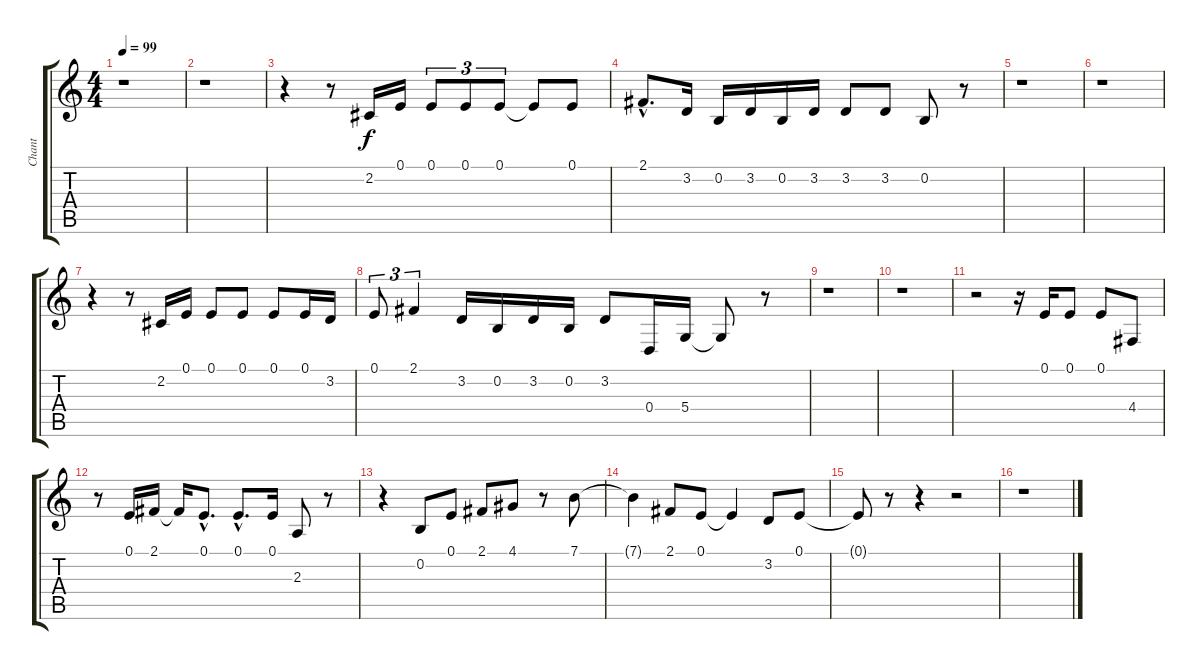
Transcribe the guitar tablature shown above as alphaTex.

\track ("Chant" "Chant") {instrument oboe}
\staff {score tabs}
\tuning (E4 B3 G3 D3 A2 E2) {hide}
\ts (4 4)
\tempo 99
\clef g2
\ks c
r.1{dy f} |
r.1 |
r.4 r.8 2.2.16 0.1.16 0.1.8{tu (3 2)} 0.1.8{tu (3 2)} 0.1.8{tu (3 2)} 0.1{t}.8 0.1.8 |
2.1{hac}.8{d} 3.2.16 0.2.16 3.2.16 0.2.16 3.2.16 3.2.8 3.2.8 0.2.8 r.8 |
r.1 |
r.1 |
r.4 r.8 2.2.16 0.1.16 0.1.8 0.1.8 0.1.8 0.1.16 3.2.16 |
0.1.8{tu (3 2)} 2.1.4{tu (3 2)} 3.2.16 0.2.16 3.2.16 0.2.16 3.2.8 0.4.16 5.4.16 5.4{t}.8 r.8 |
r.1 |
r.1 |
r.2 r.16 0.1.16 0.1.8 0.1.8 4.4.8 |
r.8 0.1.16 2.1.16 2.1{t}.16 0.1{hac}.8{d} 0.1{hac}.8{d} 0.1.16 2.3.8 r.8 |
r.4 0.2.8 0.1.8 2.1.8 4.1.8 r.8 7.1.8 |
7.1{t}.4 2.1.8 0.1.8 0.1{t}.4 3.2.8 0.1.8 |
0.1{t}.8 r.8 r.4 r.2 |
r.1
